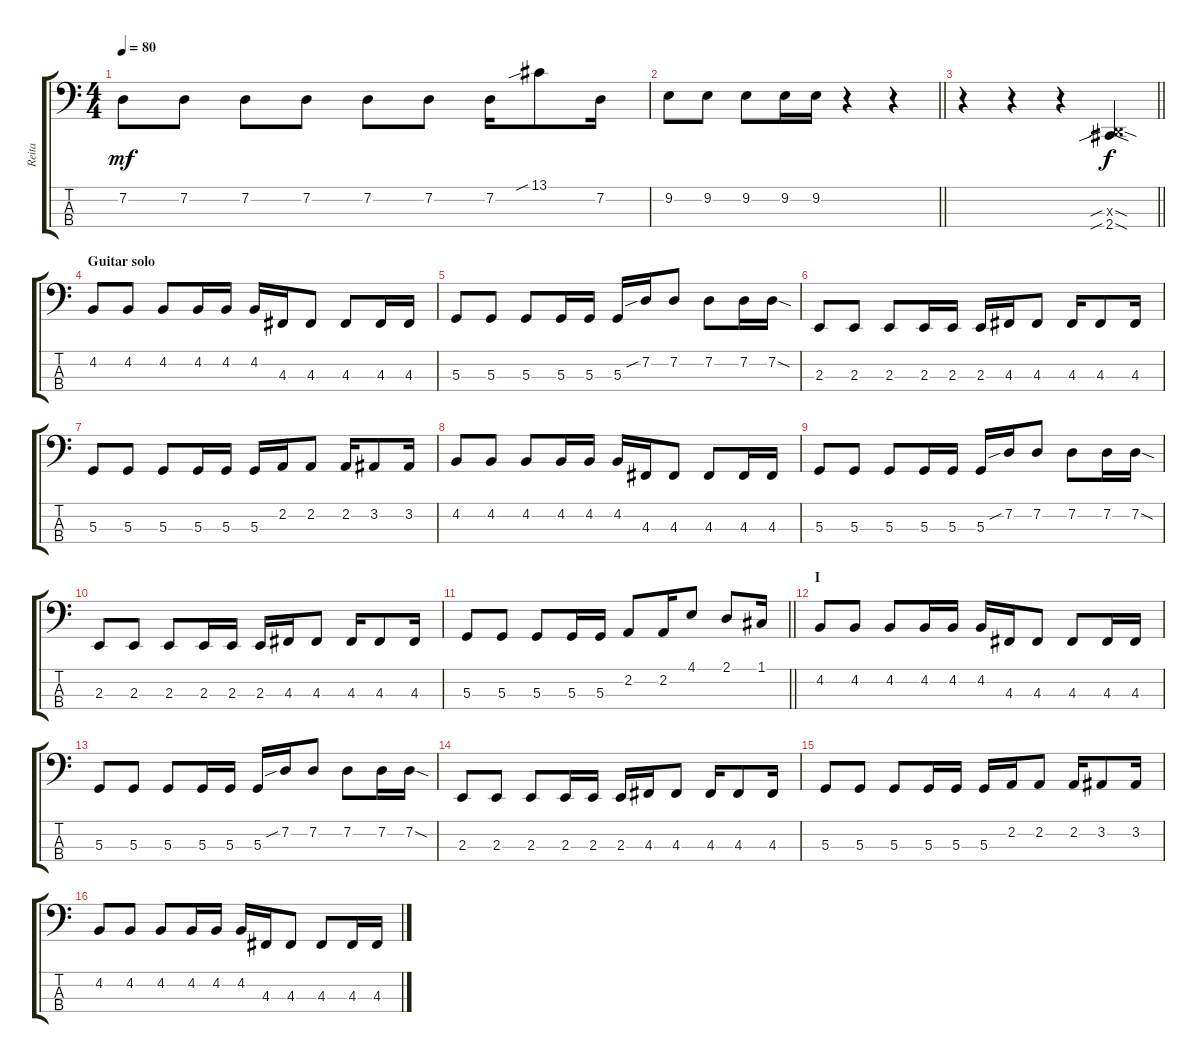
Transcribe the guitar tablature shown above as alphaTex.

\track ("Reita" "Reita") {instrument electricbassfinger}
\staff {score tabs}
\tuning (C2 G1 D1 B0) {hide}
\ts (4 4)
\tempo 80
\clef f4
\ks c
7.2.8{dy mf} 7.2.8 7.2.8 7.2.8 7.2.8 7.2.8 7.2.16 13.1{sib}.8 7.2.16 |
\barLineRight lightlight
9.2.8 9.2.8 9.2.8 9.2.16 9.2.16 r.4 r.4 |
\section ("" "")
\barLineRight lightlight
r.4 r.4 r.4 (0.3{sib sod x} 2.4{sib sod}).4{dy f} |
\section ("" "Guitar solo")
4.2.8 4.2.8 4.2.8 4.2.16 4.2.16 4.2.16 4.3.16 4.3.8 4.3.8 4.3.16 4.3.16 |
5.3.8 5.3.8 5.3.8 5.3.16 5.3.16 5.3.16 7.2{sib}.16 7.2.8 7.2.8 7.2.16 7.2{sod}.16 |
2.3.8 2.3.8 2.3.8 2.3.16 2.3.16 2.3.16 4.3.16 4.3.8 4.3.16 4.3.8 4.3.16 |
5.3.8 5.3.8 5.3.8 5.3.16 5.3.16 5.3.16 2.2.16 2.2.8 2.2.16 3.2.8 3.2.16 |
4.2.8 4.2.8 4.2.8 4.2.16 4.2.16 4.2.16 4.3.16 4.3.8 4.3.8 4.3.16 4.3.16 |
5.3.8 5.3.8 5.3.8 5.3.16 5.3.16 5.3.16 7.2{sib}.16 7.2.8 7.2.8 7.2.16 7.2{sod}.16 |
2.3.8 2.3.8 2.3.8 2.3.16 2.3.16 2.3.16 4.3.16 4.3.8 4.3.16 4.3.8 4.3.16 |
\barLineRight lightlight
5.3.8 5.3.8 5.3.8 5.3.16 5.3.16 2.2.8 2.2.16 4.1.8 2.1.8 1.1.16 |
\section ("" "I")
4.2.8 4.2.8 4.2.8 4.2.16 4.2.16 4.2.16 4.3.16 4.3.8 4.3.8 4.3.16 4.3.16 |
5.3.8 5.3.8 5.3.8 5.3.16 5.3.16 5.3.16 7.2{sib}.16 7.2.8 7.2.8 7.2.16 7.2{sod}.16 |
2.3.8 2.3.8 2.3.8 2.3.16 2.3.16 2.3.16 4.3.16 4.3.8 4.3.16 4.3.8 4.3.16 |
5.3.8 5.3.8 5.3.8 5.3.16 5.3.16 5.3.16 2.2.16 2.2.8 2.2.16 3.2.8 3.2.16 |
4.2.8 4.2.8 4.2.8 4.2.16 4.2.16 4.2.16 4.3.16 4.3.8 4.3.8 4.3.16 4.3.16
